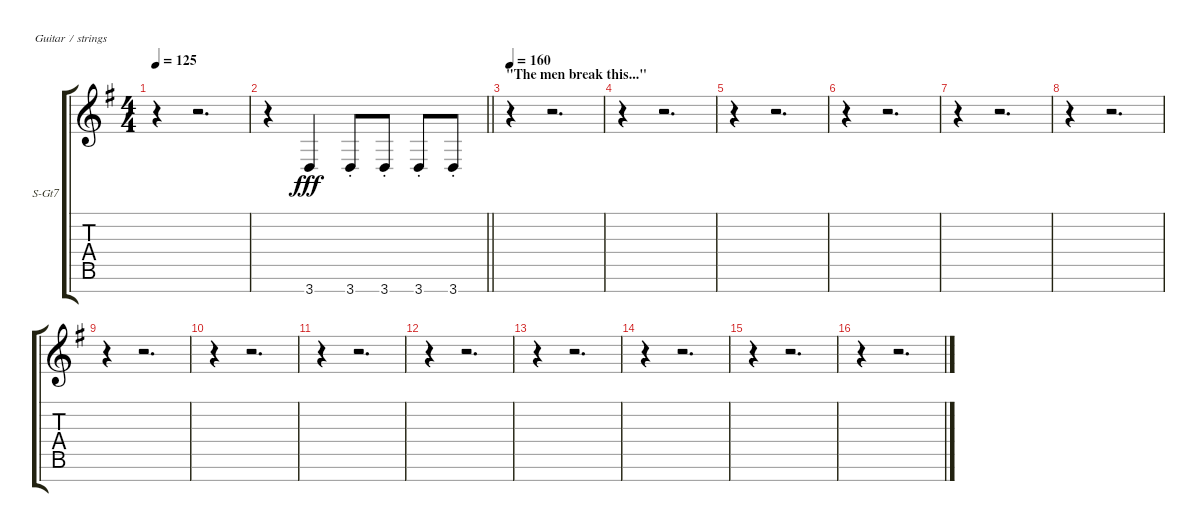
\bracketExtendMode groupsimilarinstruments
\firstSystemTrackNameOrientation horizontal
\otherSystemsTrackNameOrientation horizontal
\track ("Keyboard 5 - Brat/Shagrath" "S-Gt7") {instrument trombone}
\staff {score tabs}
\tuning (E4 B3 G3 D3 A2 E2 B1)
\displaytranspose 12
\ts (4 4)
\tempo 125
\clef g2
\ks g
r.4{dy ff} r.2{d} |
\barLineRight lightlight
r.4 3.7.4{dy fff} 3.7{st}.8 3.7{st}.8 3.7{st}.8 3.7{st}.8 |
\section ("" "\"The men break this...\"")
\tempo 160
r.4 r.2{d} |
r.4 r.2{d} |
r.4 r.2{d} |
r.4 r.2{d} |
r.4 r.2{d} |
r.4 r.2{d} |
r.4 r.2{d} |
r.4 r.2{d} |
r.4 r.2{d} |
r.4 r.2{d} |
r.4 r.2{d} |
r.4 r.2{d} |
r.4 r.2{d} |
r.4 r.2{d}
